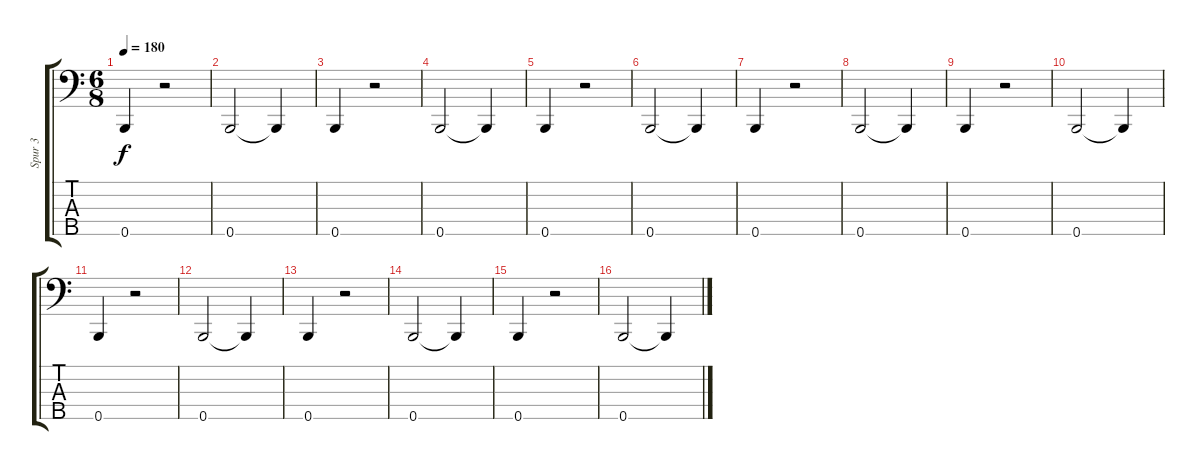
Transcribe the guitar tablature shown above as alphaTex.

\track ("Spur 3" "Spur 3") {instrument electricbasspick}
\staff {score tabs}
\tuning (G2 D2 A1 E1 B0) {hide}
\ts (6 8)
\tempo 180
\clef f4
\ks c
0.5.4{dy f} r.2 |
0.5.2 0.5{t}.4 |
0.5.4 r.2 |
0.5.2 0.5{t}.4 |
0.5.4 r.2 |
0.5.2 0.5{t}.4 |
0.5.4 r.2 |
0.5.2 0.5{t}.4 |
0.5.4 r.2 |
0.5.2 0.5{t}.4 |
0.5.4 r.2 |
0.5.2 0.5{t}.4 |
0.5.4 r.2 |
0.5.2 0.5{t}.4 |
0.5.4 r.2 |
0.5.2 0.5{t}.4
